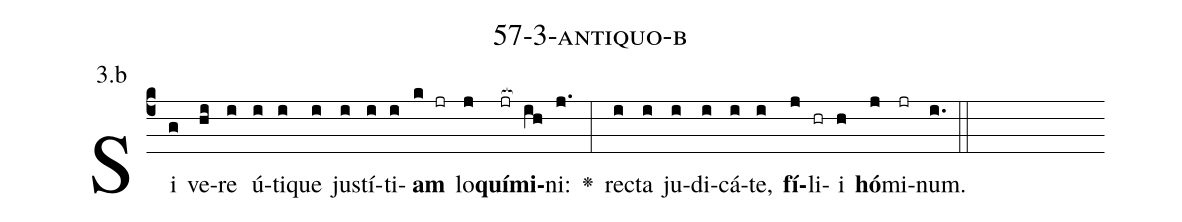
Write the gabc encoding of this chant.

name: 57-3-antiquo-b;
annotation: 3.b;
%%
(c4)Si(g) ve(hi)re(i) ú(i)ti(i)que(i) jus(i)tí(i)ti(i)<b>am</b>(k jr) lo(j)<b>quí</b>(jr[ocb:1{])<b>mi</b>(ih[ocb:0}])ni:(j.) <v>\greheightstar</v>(:) rec(i)ta(i) ju(i)di(i)cá(i)te,(i) <b>fí</b>(j)li(hr)i(h) <b>hó</b>(j)mi(jr)num.(i.) (::)


%E(i) u(i) o(j) u(h) a(j) e.(i.) (::)
